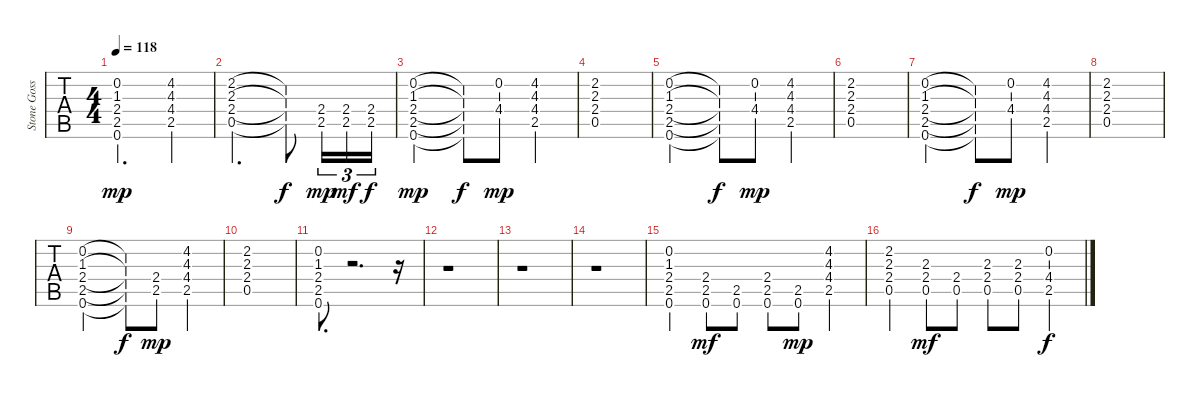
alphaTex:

\track ("Stone Gossard" "Stone Goss") {instrument distortionguitar}
\staff {tabs}
\tuning (E4 B3 G3 D3 A2 E2) {hide}
\ts (4 4)
\tempo 118
\clef g2
\ks c
(0.2 1.3 2.4 2.5 0.6).2{d dy mp} (4.2 4.3 4.4 2.5).4 |
(2.2 2.3 2.4 0.5).2{d} (2.2{t} 2.3{t} 2.4{t} 0.5{t}).8{dy f} (2.4 2.5).16{tu (3 2) dy mp} (2.4 2.5).16{tu (3 2) dy mf} (2.4 2.5).16{tu (3 2) dy f} |
(0.2 1.3 2.4 2.5 0.6).2{dy mp} (0.2{t} 1.3{t} 2.4{t} 2.5{t} 0.6{t}).8{dy f} (0.2 4.4).8{dy mp} (4.2 4.3 4.4 2.5).4 |
(2.2 2.3 2.4 0.5).1 |
(0.2 1.3 2.4 2.5 0.6).2 (0.2{t} 1.3{t} 2.4{t} 2.5{t} 0.6{t}).8{dy f} (0.2 4.4).8{dy mp} (4.2 4.3 4.4 2.5).4 |
(2.2 2.3 2.4 0.5).1 |
(0.2 1.3 2.4 2.5 0.6).2 (0.2{t} 1.3{t} 2.4{t} 2.5{t} 0.6{t}).8{dy f} (0.2 4.4).8{dy mp} (4.2 4.3 4.4 2.5).4 |
(2.2 2.3 2.4 0.5).1 |
(0.2 1.3 2.4 2.5 0.6).2 (0.2{t} 1.3{t} 2.4{t} 2.5{t} 0.6{t}).8{dy f} (2.4 2.5).8{dy mp} (4.2 4.3 4.4 2.5).4 |
(2.2 2.3 2.4 0.5).1 |
(0.2 1.3 2.4 2.5 0.6).8{d} r.2{d} r.16 |
r.1 |
r.1 |
r.1 |
(0.2 1.3 2.4 2.5 0.6).4{volume 15} (2.4 2.5 0.6).8{dy mf} (2.5 0.6).8 (2.4 2.5 0.6).8 (2.5 0.6).8{dy mp} (4.2 4.3 4.4 2.5).4 |
(2.2 2.3 2.4 0.5).4 (2.3 2.4 0.5).8{dy mf} (2.4 0.5).8 (2.3 2.4 0.5).8 (2.3 2.4 0.5).8 (0.2 4.4 2.5).4{dy f}
